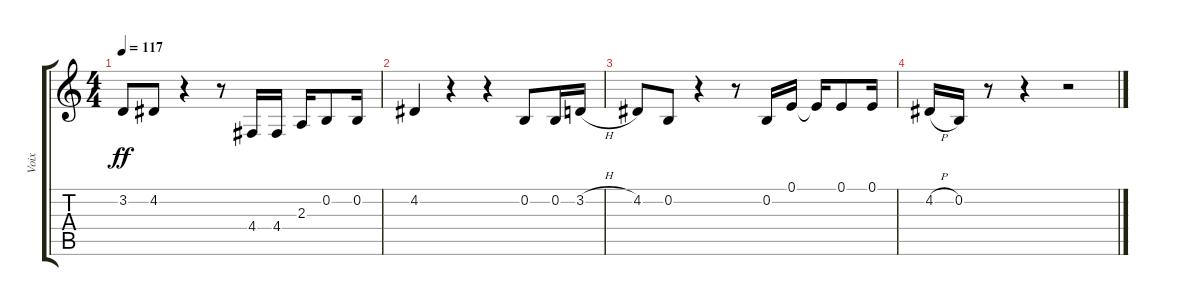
\track ("Voix" "Voix") {instrument accordion}
\staff {score tabs}
\tuning (E4 B3 G3 D3 A2 E2) {hide}
\ts (4 4)
\tempo 117
\clef g2
\ks c
3.2{t}.8{dy ff} 4.2.8 r.4 r.8 4.4.16 4.4.16 2.3.16 0.2.8 0.2.16 |
4.2.4 r.4 r.4 0.2.8 0.2.16 3.2{h}.16 |
4.2.8 0.2.8 r.4 r.8 0.2.16 0.1.16 0.1{t}.16 0.1.8 0.1.16 |
4.2{h}.16 0.2.16 r.8 r.4 r.2
